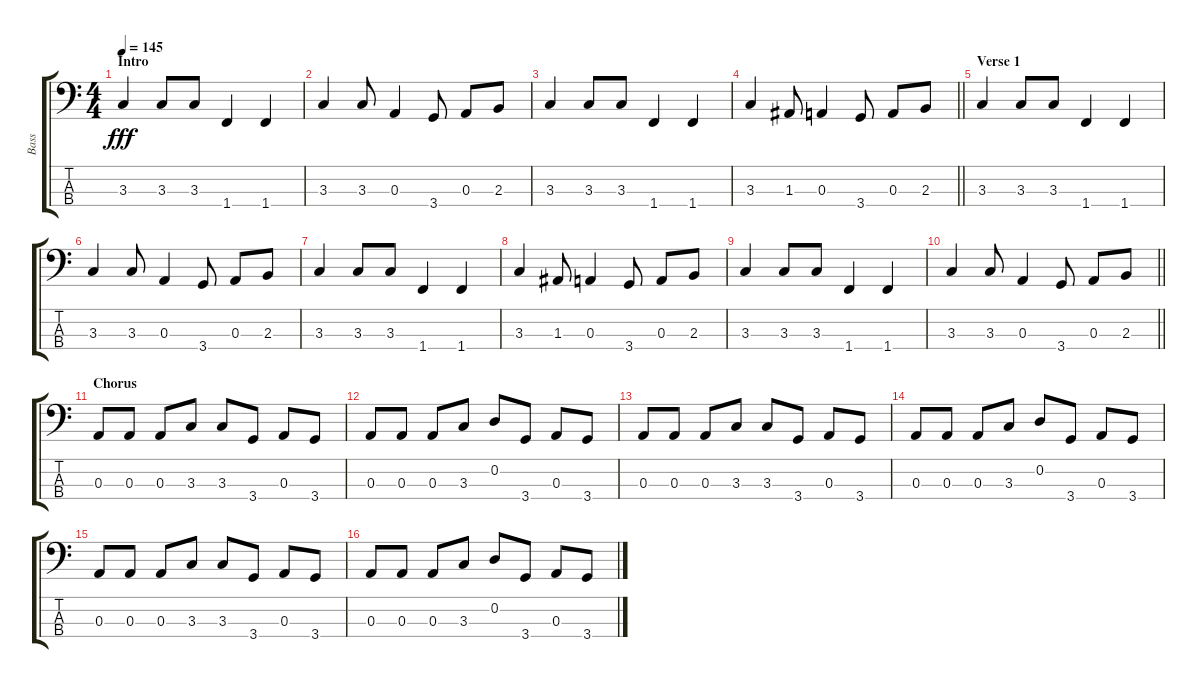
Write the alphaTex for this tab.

\track ("Bass" "Bass") {instrument electricbasspick}
\staff {score tabs}
\tuning (G2 D2 A1 E1) {hide}
\ts (4 4)
\section ("" "Intro")
\tempo 145
\clef f4
\ks c
3.3.4{dy fff instrument electricbasspick} 3.3.8 3.3.8 1.4.4 1.4.4 |
3.3.4 3.3.8 0.3.4 3.4.8 0.3.8 2.3.8 |
3.3.4 3.3.8 3.3.8 1.4.4 1.4.4 |
\barLineRight lightlight
3.3.4 1.3.8 0.3.4 3.4.8 0.3.8 2.3.8 |
\section ("" "Verse 1")
3.3.4 3.3.8 3.3.8 1.4.4 1.4.4 |
3.3.4 3.3.8 0.3.4 3.4.8 0.3.8 2.3.8 |
3.3.4 3.3.8 3.3.8 1.4.4 1.4.4 |
3.3.4 1.3.8 0.3.4 3.4.8 0.3.8 2.3.8 |
3.3.4 3.3.8 3.3.8 1.4.4 1.4.4 |
\barLineRight lightlight
3.3.4 3.3.8 0.3.4 3.4.8 0.3.8 2.3.8 |
\section ("" "Chorus")
0.3.8 0.3.8 0.3.8 3.3.8 3.3.8 3.4.8 0.3.8 3.4.8 |
0.3.8 0.3.8 0.3.8 3.3.8 0.2.8 3.4.8 0.3.8 3.4.8 |
0.3.8 0.3.8 0.3.8 3.3.8 3.3.8 3.4.8 0.3.8 3.4.8 |
0.3.8 0.3.8 0.3.8 3.3.8 0.2.8 3.4.8 0.3.8 3.4.8 |
0.3.8 0.3.8 0.3.8 3.3.8 3.3.8 3.4.8 0.3.8 3.4.8 |
0.3.8 0.3.8 0.3.8 3.3.8 0.2.8 3.4.8 0.3.8 3.4.8
